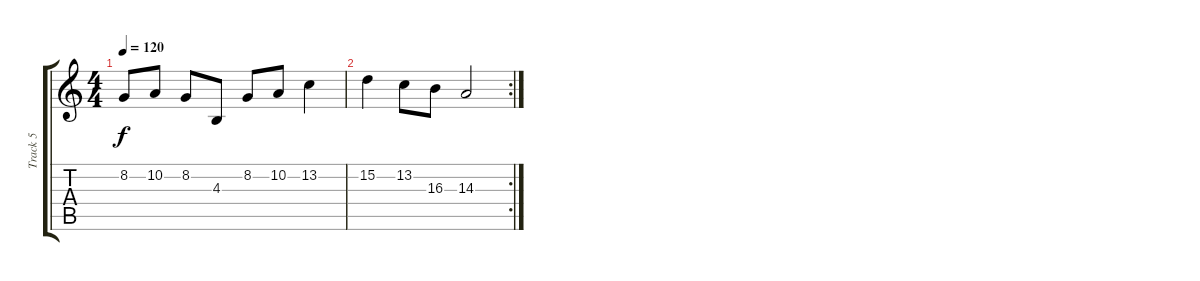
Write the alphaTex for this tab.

\track ("Track 5" "Track 5") {instrument orchestrahit}
\staff {score tabs}
\tuning (E4 B3 G3 D3 A2 E2) {hide}
\ts (4 4)
\tempo 120
\clef g2
\ks c
8.2.8{dy f} 10.2.8 8.2.8 4.3.8 8.2.8 10.2.8 13.2.4 |
\rc 2
15.2.4 13.2.8 16.3.8 14.3.2
